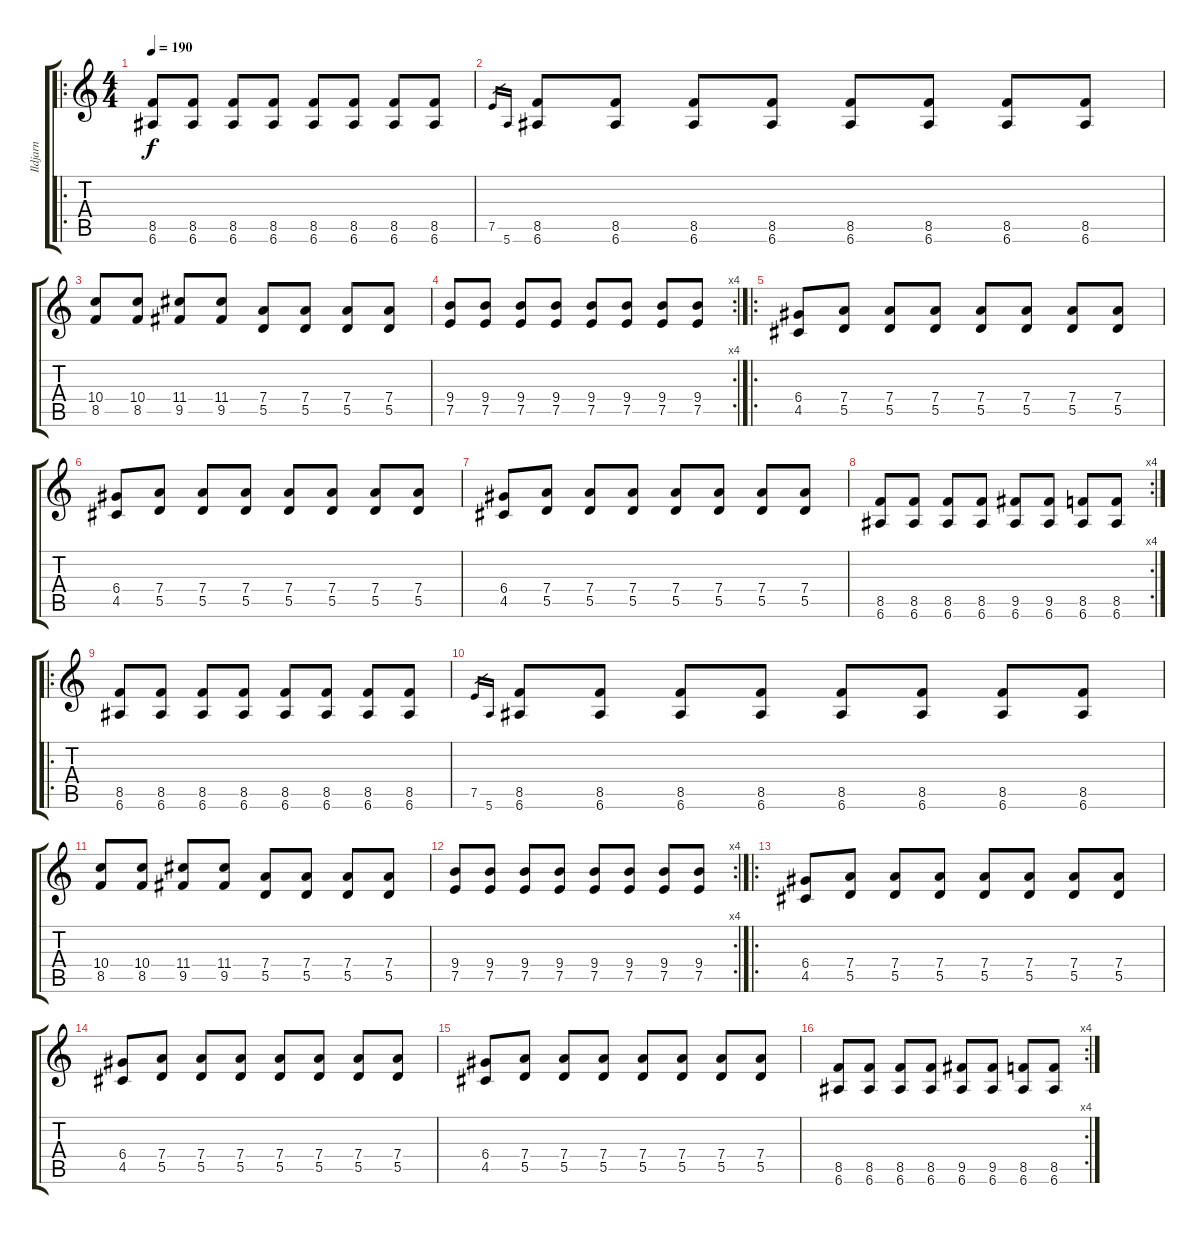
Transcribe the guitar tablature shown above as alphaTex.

\track ("Ildjarn" "Ildjarn") {instrument distortionguitar}
\staff {score tabs}
\tuning (E4 B3 G3 D3 A2 E2) {hide}
\ro
\ts (4 4)
\tempo 190
\clef g2
\ks c
(8.5 6.6).8{dy f} (8.5 6.6).8 (8.5 6.6).8 (8.5 6.6).8 (8.5 6.6).8 (8.5 6.6).8 (8.5 6.6).8 (8.5 6.6).8 |
7.5.16{gr} 5.6.16{gr} (8.5 6.6).8 (8.5 6.6).8 (8.5 6.6).8 (8.5 6.6).8 (8.5 6.6).8 (8.5 6.6).8 (8.5 6.6).8 (8.5 6.6).8 |
(10.4 8.5).8 (10.4 8.5).8 (11.4 9.5).8 (11.4 9.5).8 (7.4 5.5).8 (7.4 5.5).8 (7.4 5.5).8 (7.4 5.5).8 |
\rc 4
(9.4 7.5).8 (9.4 7.5).8 (9.4 7.5).8 (9.4 7.5).8 (9.4 7.5).8 (9.4 7.5).8 (9.4 7.5).8 (9.4 7.5).8 |
\ro
(6.4 4.5).8 (7.4 5.5).8 (7.4 5.5).8 (7.4 5.5).8 (7.4 5.5).8 (7.4 5.5).8 (7.4 5.5).8 (7.4 5.5).8 |
(6.4 4.5).8 (7.4 5.5).8 (7.4 5.5).8 (7.4 5.5).8 (7.4 5.5).8 (7.4 5.5).8 (7.4 5.5).8 (7.4 5.5).8 |
(6.4 4.5).8 (7.4 5.5).8 (7.4 5.5).8 (7.4 5.5).8 (7.4 5.5).8 (7.4 5.5).8 (7.4 5.5).8 (7.4 5.5).8 |
\rc 4
(8.5 6.6).8 (8.5 6.6).8 (8.5 6.6).8 (8.5 6.6).8 (9.5 6.6).8 (9.5 6.6).8 (8.5 6.6).8 (8.5 6.6).8 |
\ro
(8.5 6.6).8 (8.5 6.6).8 (8.5 6.6).8 (8.5 6.6).8 (8.5 6.6).8 (8.5 6.6).8 (8.5 6.6).8 (8.5 6.6).8 |
7.5.16{gr} 5.6.16{gr} (8.5 6.6).8 (8.5 6.6).8 (8.5 6.6).8 (8.5 6.6).8 (8.5 6.6).8 (8.5 6.6).8 (8.5 6.6).8 (8.5 6.6).8 |
(10.4 8.5).8 (10.4 8.5).8 (11.4 9.5).8 (11.4 9.5).8 (7.4 5.5).8 (7.4 5.5).8 (7.4 5.5).8 (7.4 5.5).8 |
\rc 4
(9.4 7.5).8 (9.4 7.5).8 (9.4 7.5).8 (9.4 7.5).8 (9.4 7.5).8 (9.4 7.5).8 (9.4 7.5).8 (9.4 7.5).8 |
\ro
(6.4 4.5).8 (7.4 5.5).8 (7.4 5.5).8 (7.4 5.5).8 (7.4 5.5).8 (7.4 5.5).8 (7.4 5.5).8 (7.4 5.5).8 |
(6.4 4.5).8 (7.4 5.5).8 (7.4 5.5).8 (7.4 5.5).8 (7.4 5.5).8 (7.4 5.5).8 (7.4 5.5).8 (7.4 5.5).8 |
(6.4 4.5).8 (7.4 5.5).8 (7.4 5.5).8 (7.4 5.5).8 (7.4 5.5).8 (7.4 5.5).8 (7.4 5.5).8 (7.4 5.5).8 |
\rc 4
(8.5 6.6).8 (8.5 6.6).8 (8.5 6.6).8 (8.5 6.6).8 (9.5 6.6).8 (9.5 6.6).8 (8.5 6.6).8 (8.5 6.6).8
